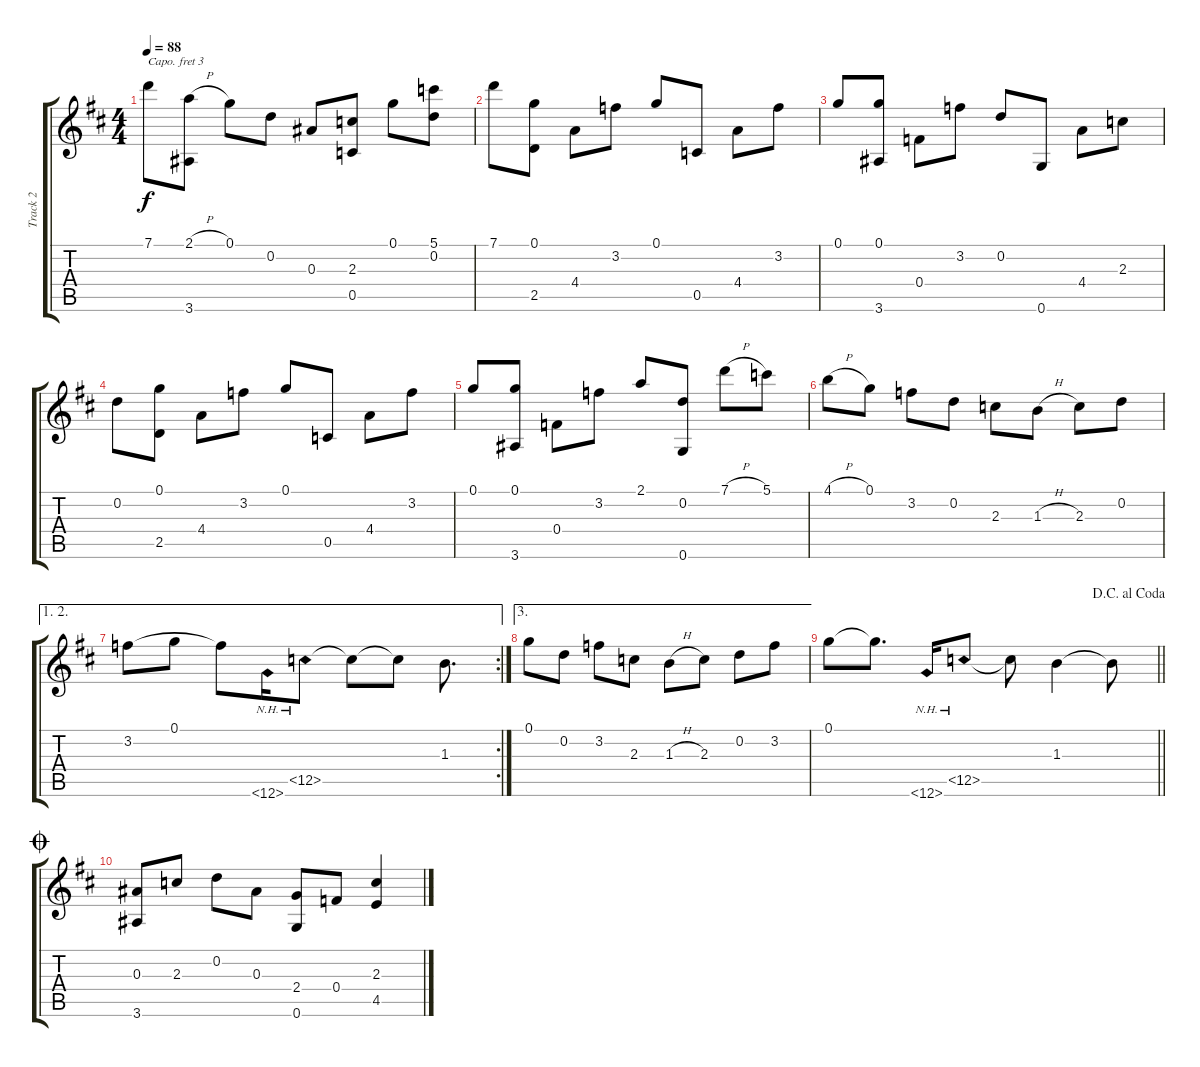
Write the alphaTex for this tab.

\track ("Track 2" "Track 2") {solo instrument electricbasspick}
\staff {score tabs}
\capo 3
\tuning (E4 B3 G3 D3 A2 E2) {hide}
\ts (4 4)
\tempo 88
\clef g2
\ks d
7.1.8{dy f} (2.1{h} 3.6).8 0.1.8 0.2.8 0.3.8 (2.3 0.5).8 0.1.8 (5.1 0.2).8 |
7.1.8 (0.1 2.5).8 4.4.8 3.2.8 0.1.8 0.5.8 4.4.8 3.2.8 |
0.1.8 (0.1 3.6).8 0.4.8 3.2.8 0.2.8 0.6.8 4.4.8 2.3.8 |
0.2.8 (0.1 2.5).8 4.4.8 3.2.8 0.1.8 0.5.8 4.4.8 3.2.8 |
0.1.8 (0.1 3.6).8 0.4.8 3.2.8 2.1.8 (0.2 0.6).8 7.1{h}.8 5.1.8 |
4.1{h}.8 0.1.8 3.2.8 0.2.8 2.3.8 1.3{h}.8 2.3.8 0.2.8 |
\ae (1 2)
\rc 2
3.2.8 0.1.8 3.2{t}.8 12.6{nh}.16 12.5{nh}.8 12.5{t}.8 12.5{t}.8 1.3.8{d} |
\ae 3
0.1.8 0.2.8 3.2.8 2.3.8 1.3{h}.8 2.3.8 0.2.8 3.2.8 |
\jump dacapoalcoda
\barLineRight lightlight
0.1.8 0.1{t}.8{d} 12.6{nh}.16 12.5{nh}.8 12.5{t}.8 1.3.4 1.3{t}.8 |
\jump coda
(0.3 3.6).8 2.3.8 0.2.8 0.3.8 (2.4 0.6).8 0.4.8 (2.3 4.5).4
